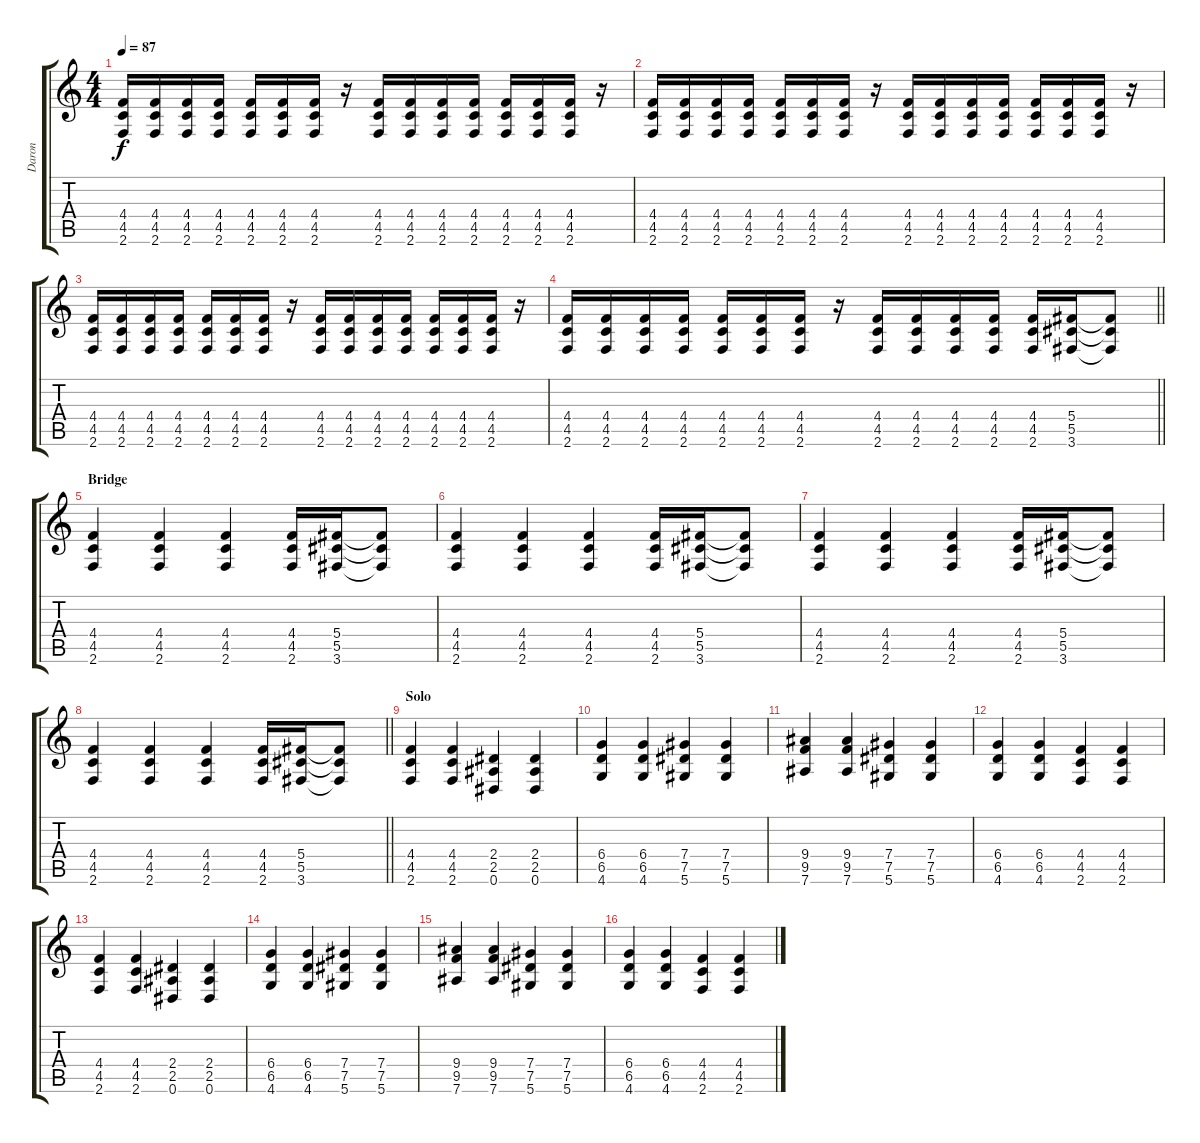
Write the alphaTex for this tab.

\track ("Daron" "Daron") {instrument distortionguitar}
\staff {score tabs}
\tuning (Eb4 Bb3 Gb3 Db3 Ab2 Eb2) {hide}
\ts (4 4)
\tempo 87
\clef g2
\ks c
(4.4 4.5 2.6).16{dy f} (4.4 4.5 2.6).16 (4.4 4.5 2.6).16 (4.4 4.5 2.6).16 (4.4 4.5 2.6).16 (4.4 4.5 2.6).16 (4.4 4.5 2.6).16 r.16 (4.4 4.5 2.6).16 (4.4 4.5 2.6).16 (4.4 4.5 2.6).16 (4.4 4.5 2.6).16 (4.4 4.5 2.6).16 (4.4 4.5 2.6).16 (4.4 4.5 2.6).16 r.16 |
(4.4 4.5 2.6).16 (4.4 4.5 2.6).16 (4.4 4.5 2.6).16 (4.4 4.5 2.6).16 (4.4 4.5 2.6).16 (4.4 4.5 2.6).16 (4.4 4.5 2.6).16 r.16 (4.4 4.5 2.6).16 (4.4 4.5 2.6).16 (4.4 4.5 2.6).16 (4.4 4.5 2.6).16 (4.4 4.5 2.6).16 (4.4 4.5 2.6).16 (4.4 4.5 2.6).16 r.16 |
(4.4 4.5 2.6).16 (4.4 4.5 2.6).16 (4.4 4.5 2.6).16 (4.4 4.5 2.6).16 (4.4 4.5 2.6).16 (4.4 4.5 2.6).16 (4.4 4.5 2.6).16 r.16 (4.4 4.5 2.6).16 (4.4 4.5 2.6).16 (4.4 4.5 2.6).16 (4.4 4.5 2.6).16 (4.4 4.5 2.6).16 (4.4 4.5 2.6).16 (4.4 4.5 2.6).16 r.16 |
\barLineRight lightlight
(4.4 4.5 2.6).16 (4.4 4.5 2.6).16 (4.4 4.5 2.6).16 (4.4 4.5 2.6).16 (4.4 4.5 2.6).16 (4.4 4.5 2.6).16 (4.4 4.5 2.6).16 r.16 (4.4 4.5 2.6).16 (4.4 4.5 2.6).16 (4.4 4.5 2.6).16 (4.4 4.5 2.6).16 (4.4 4.5 2.6).16 (5.4 5.5 3.6).16 (5.4{t} 5.5{t} 3.6{t}).8 |
\section ("" "Bridge")
(4.4 4.5 2.6).4 (4.4 4.5 2.6).4 (4.4 4.5 2.6).4 (4.4 4.5 2.6).16 (5.4 5.5 3.6).16 (5.4{t} 5.5{t} 3.6{t}).8 |
(4.4 4.5 2.6).4 (4.4 4.5 2.6).4 (4.4 4.5 2.6).4 (4.4 4.5 2.6).16 (5.4 5.5 3.6).16 (5.4{t} 5.5{t} 3.6{t}).8 |
(4.4 4.5 2.6).4 (4.4 4.5 2.6).4 (4.4 4.5 2.6).4 (4.4 4.5 2.6).16 (5.4 5.5 3.6).16 (5.4{t} 5.5{t} 3.6{t}).8 |
\barLineRight lightlight
(4.4 4.5 2.6).4 (4.4 4.5 2.6).4 (4.4 4.5 2.6).4 (4.4 4.5 2.6).16 (5.4 5.5 3.6).16 (5.4{t} 5.5{t} 3.6{t}).8 |
\section ("" "Solo")
(4.4 4.5 2.6).4 (4.4 4.5 2.6).4 (2.4 2.5 0.6).4 (2.4 2.5 0.6).4 |
(6.4 6.5 4.6).4 (6.4 6.5 4.6).4 (7.4 7.5 5.6).4 (7.4 7.5 5.6).4 |
(9.4 9.5 7.6).4 (9.4 9.5 7.6).4 (7.4 7.5 5.6).4 (7.4 7.5 5.6).4 |
(6.4 6.5 4.6).4 (6.4 6.5 4.6).4 (4.4 4.5 2.6).4 (4.4 4.5 2.6).4 |
(4.4 4.5 2.6).4 (4.4 4.5 2.6).4 (2.4 2.5 0.6).4 (2.4 2.5 0.6).4 |
(6.4 6.5 4.6).4 (6.4 6.5 4.6).4 (7.4 7.5 5.6).4 (7.4 7.5 5.6).4 |
(9.4 9.5 7.6).4 (9.4 9.5 7.6).4 (7.4 7.5 5.6).4 (7.4 7.5 5.6).4 |
(6.4 6.5 4.6).4 (6.4 6.5 4.6).4 (4.4 4.5 2.6).4 (4.4 4.5 2.6).4
